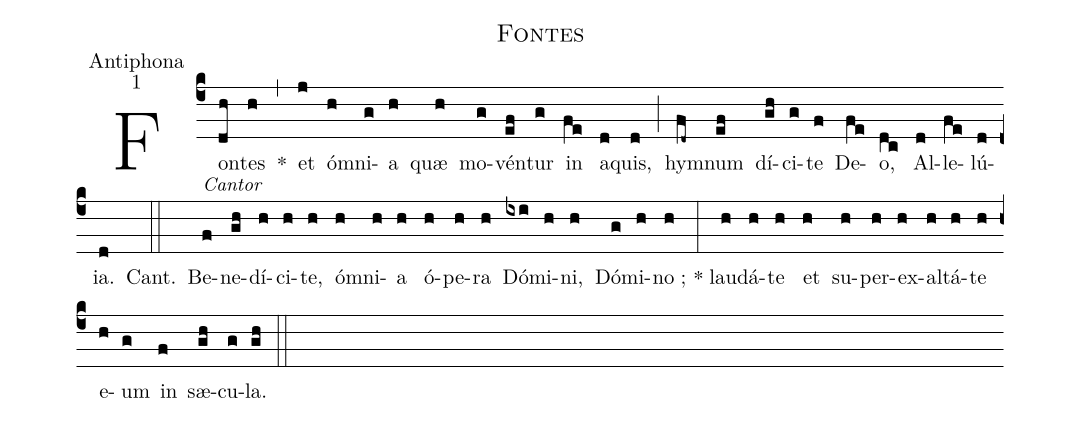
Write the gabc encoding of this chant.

name:Fontes;
office-part:Antiphona;
mode:1;
%%
(c4) Fon(dh)tes(h) *(,) et(j) óm(h)ni(g)a(h) quæ(h) mo(g)vén(ef)tur(g) in(fe) a(d)quis,(d) (;) hym(fd~)num(ef) dí(gh)ci(g)te(f) De(fe)o,(dc) Al(d)le(fe)lú(d)ia.(d) Cant.(::)
Be<alt>Cantor</alt>(f)ne(gh)dí(h)ci(h)te,(h) óm(h)ni(h)a(h) ó(h)pe(h)ra(h) Dó(ixi)mi(h)ni,(h) Dó(g)mi(h)no(h); *(:) lau(h)dá(h)te(h) et(h) su(h)per(h)ex(h)al(h)tá(h)te(h) e(h)um(g) in(f) sæ(gh)cu(g)la.(gh) (::)
